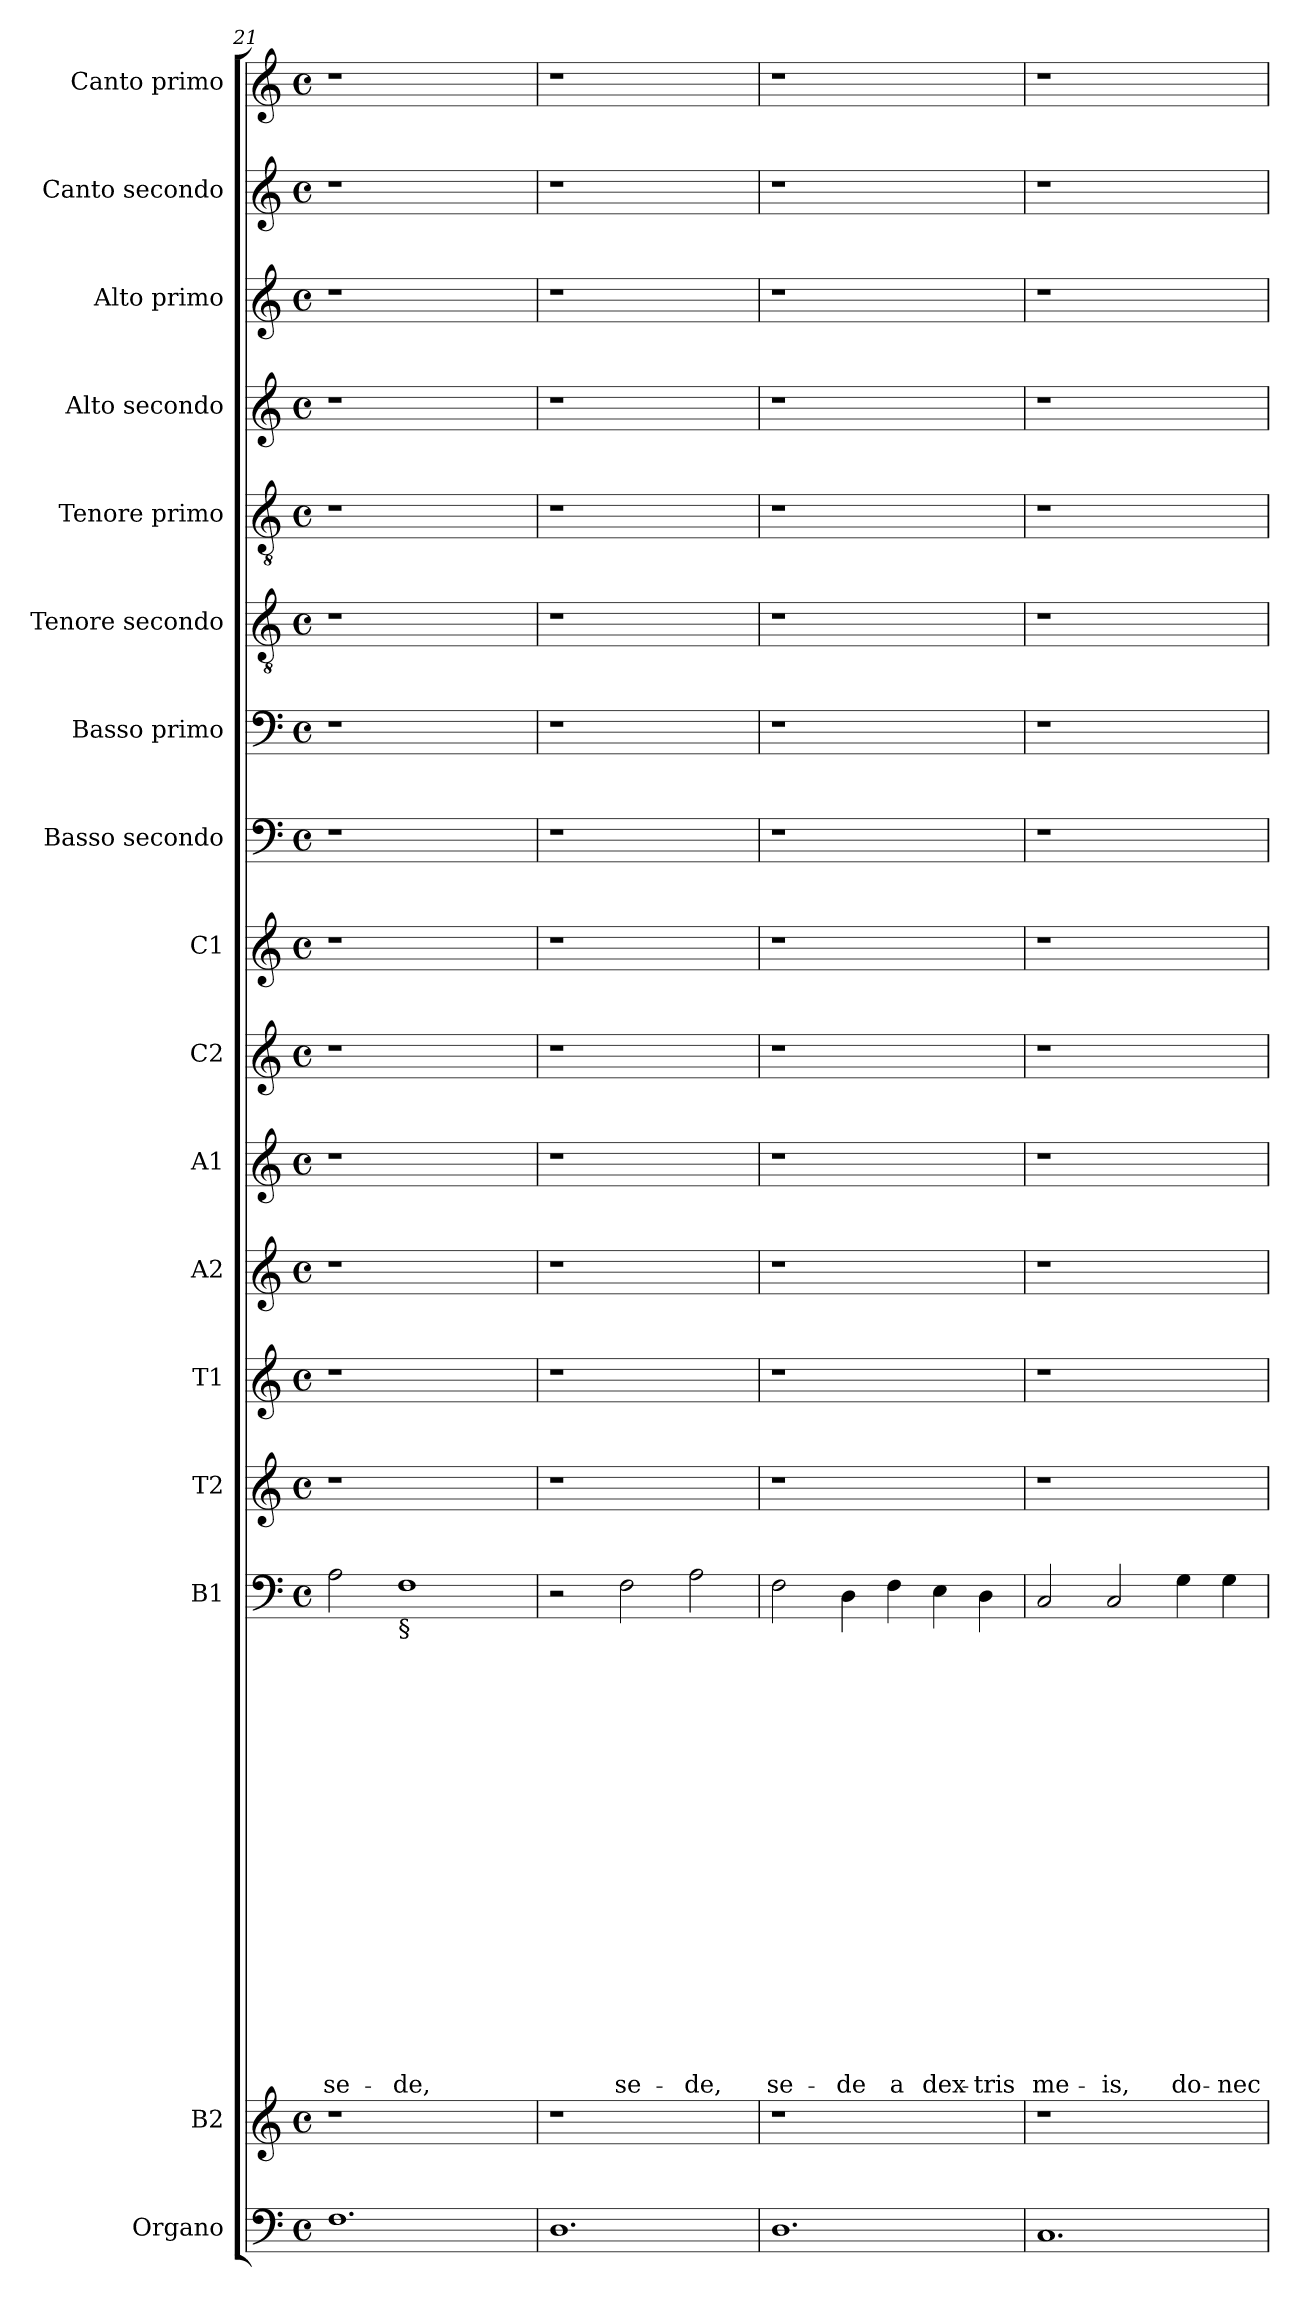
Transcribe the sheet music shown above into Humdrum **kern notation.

**kern	**kern	**kern	**text	**text	**text	**text	**text	**text	**text	**text	**text	**text	**text	**text	**text	**text	**text	**text	**text	**text	**text	**kern	**kern	**kern	**kern	**kern	**kern	**kern	**kern	**kern	**kern	**kern	**kern	**kern	**kern
*part17	*part16	*part15	*part15	*part15	*part15	*part15	*part15	*part15	*part15	*part15	*part15	*part15	*part15	*part15	*part15	*part15	*part15	*part15	*part15	*part15	*part15	*part14	*part13	*part12	*part11	*part10	*part9	*part8	*part7	*part6	*part5	*part4	*part3	*part2	*part1
*staff17	*staff16	*staff15	*staff15	*staff15	*staff15	*staff15	*staff15	*staff15	*staff15	*staff15	*staff15	*staff15	*staff15	*staff15	*staff15	*staff15	*staff15	*staff15	*staff15	*staff15	*staff15	*staff14	*staff13	*staff12	*staff11	*staff10	*staff9	*staff8	*staff7	*staff6	*staff5	*staff4	*staff3	*staff2	*staff1
*I"Organo	*I"B2	*I"B1	*	*	*	*	*	*	*	*	*	*	*	*	*	*	*	*	*	*	*	*I"T2	*I"T1	*I"A2	*I"A1	*I"C2	*I"C1	*I"Basso secondo	*I"Basso primo	*I"Tenore secondo	*I"Tenore primo	*I"Alto secondo	*I"Alto primo	*I"Canto secondo	*I"Canto primo
*I'Org.	*I'B2	*I'B1	*	*	*	*	*	*	*	*	*	*	*	*	*	*	*	*	*	*	*	*I'T2	*I'T1	*I'A2	*I'A1	*I'C2	*I'C1	*I'B2	*I'B1	*I'T2	*I'T1	*I'A2	*I'A1	*I'C2	*I'C1
*clefF4	*clefG2	*clefF4	*	*	*	*	*	*	*	*	*	*	*	*	*	*	*	*	*	*	*	*clefG2	*clefG2	*clefG2	*clefG2	*clefG2	*clefG2	*clefF4	*clefF4	*clefGv2	*clefGv2	*clefG2	*clefG2	*clefG2	*clefG2
*k[]	*k[]	*k[]	*	*	*	*	*	*	*	*	*	*	*	*	*	*	*	*	*	*	*	*k[]	*k[]	*k[]	*k[]	*k[]	*k[]	*k[]	*k[]	*k[]	*k[]	*k[]	*k[]	*k[]	*k[]
*C:	*C:	*C:	*	*	*	*	*	*	*	*	*	*	*	*	*	*	*	*	*	*	*	*C:	*C:	*C:	*C:	*C:	*C:	*C:	*C:	*C:	*C:	*C:	*C:	*C:	*C:
*M4/4	*M4/4	*M4/4	*	*	*	*	*	*	*	*	*	*	*	*	*	*	*	*	*	*	*	*M4/4	*M4/4	*M4/4	*M4/4	*M4/4	*M4/4	*M4/4	*M4/4	*M4/4	*M4/4	*M4/4	*M4/4	*M4/4	*M4/4
*met(c)	*met(c)	*met(c)	*	*	*	*	*	*	*	*	*	*	*	*	*	*	*	*	*	*	*	*met(c)	*met(c)	*met(c)	*met(c)	*met(c)	*met(c)	*met(c)	*met(c)	*met(c)	*met(c)	*met(c)	*met(c)	*met(c)	*met(c)
=21	=21	=21	=21	=21	=21	=21	=21	=21	=21	=21	=21	=21	=21	=21	=21	=21	=21	=21	=21	=21	=21	=21	=21	=21	=21	=21	=21	=21	=21	=21	=21	=21	=21	=21	=21
!	!	!	!	!	!	!	!	!	!	!	!	!	!	!	!	!	!	!	!	!	!LO:LY:b	!	!	!	!	!	!	!	!	!	!	!	!	!	!
1.F	1r	2A\	.	.	.	.	.	.	.	.	.	.	.	.	.	.	.	.	.	.	se-	1r	1r	1r	1r	1r	1r	1r	1r	1r	1r	1r	1r	1r	1r
!	!	!LO:TX:b:t=§	!	!	!	!	!	!	!	!	!	!	!	!	!	!	!	!	!	!	!	!	!	!	!	!	!	!	!	!	!	!	!	!	!
!	!	!	!	!	!	!	!	!	!	!	!	!	!	!	!	!	!	!	!	!	!LO:LY:b	!	!	!	!	!	!	!	!	!	!	!	!	!	!
.	.	1F	.	.	.	.	.	.	.	.	.	.	.	.	.	.	.	.	.	.	-de,	.	.	.	.	.	.	.	.	.	.	.	.	.	.
.	2ryy	.	.	.	.	.	.	.	.	.	.	.	.	.	.	.	.	.	.	.	.	2ryy	2ryy	2ryy	2ryy	2ryy	2ryy	2ryy	2ryy	2ryy	2ryy	2ryy	2ryy	2ryy	2ryy
=22	=22	=22	=22	=22	=22	=22	=22	=22	=22	=22	=22	=22	=22	=22	=22	=22	=22	=22	=22	=22	=22	=22	=22	=22	=22	=22	=22	=22	=22	=22	=22	=22	=22	=22	=22
1.D	1r	2r	.	.	.	.	.	.	.	.	.	.	.	.	.	.	.	.	.	.	.	1r	1r	1r	1r	1r	1r	1r	1r	1r	1r	1r	1r	1r	1r
!	!	!	!	!	!	!	!	!	!	!	!	!	!	!	!	!	!	!	!	!	!LO:LY:b	!	!	!	!	!	!	!	!	!	!	!	!	!	!
.	.	2F\	.	.	.	.	.	.	.	.	.	.	.	.	.	.	.	.	.	.	se-	.	.	.	.	.	.	.	.	.	.	.	.	.	.
!	!	!	!	!	!	!	!	!	!	!	!	!	!	!	!	!	!	!	!	!	!LO:LY:b	!	!	!	!	!	!	!	!	!	!	!	!	!	!
.	2ryy	2A\	.	.	.	.	.	.	.	.	.	.	.	.	.	.	.	.	.	.	-de,	2ryy	2ryy	2ryy	2ryy	2ryy	2ryy	2ryy	2ryy	2ryy	2ryy	2ryy	2ryy	2ryy	2ryy
=23	=23	=23	=23	=23	=23	=23	=23	=23	=23	=23	=23	=23	=23	=23	=23	=23	=23	=23	=23	=23	=23	=23	=23	=23	=23	=23	=23	=23	=23	=23	=23	=23	=23	=23	=23
!	!	!	!	!	!	!	!	!	!	!	!	!	!	!	!	!	!	!	!	!	!LO:LY:b	!	!	!	!	!	!	!	!	!	!	!	!	!	!
1.D	1r	2F\	.	.	.	.	.	.	.	.	.	.	.	.	.	.	.	.	.	.	se-	1r	1r	1r	1r	1r	1r	1r	1r	1r	1r	1r	1r	1r	1r
!	!	!	!	!	!	!	!	!	!	!	!	!	!	!	!	!	!	!	!	!	!LO:LY:b	!	!	!	!	!	!	!	!	!	!	!	!	!	!
.	.	4D\	.	.	.	.	.	.	.	.	.	.	.	.	.	.	.	.	.	.	-de	.	.	.	.	.	.	.	.	.	.	.	.	.	.
!	!	!	!	!	!	!	!	!	!	!	!	!	!	!	!	!	!	!	!	!	!LO:LY:b	!	!	!	!	!	!	!	!	!	!	!	!	!	!
.	.	4F\	.	.	.	.	.	.	.	.	.	.	.	.	.	.	.	.	.	.	a	.	.	.	.	.	.	.	.	.	.	.	.	.	.
!	!	!	!	!	!	!	!	!	!	!	!	!	!	!	!	!	!	!	!	!	!LO:LY:b	!	!	!	!	!	!	!	!	!	!	!	!	!	!
.	2ryy	4E\	.	.	.	.	.	.	.	.	.	.	.	.	.	.	.	.	.	.	dex-	2ryy	2ryy	2ryy	2ryy	2ryy	2ryy	2ryy	2ryy	2ryy	2ryy	2ryy	2ryy	2ryy	2ryy
!	!	!	!	!	!	!	!	!	!	!	!	!	!	!	!	!	!	!	!	!	!LO:LY:b:rj	!	!	!	!	!	!	!	!	!	!	!	!	!	!
.	.	4D\	.	.	.	.	.	.	.	.	.	.	.	.	.	.	.	.	.	.	-tris	.	.	.	.	.	.	.	.	.	.	.	.	.	.
=24	=24	=24	=24	=24	=24	=24	=24	=24	=24	=24	=24	=24	=24	=24	=24	=24	=24	=24	=24	=24	=24	=24	=24	=24	=24	=24	=24	=24	=24	=24	=24	=24	=24	=24	=24
!	!	!	!	!	!	!	!	!	!	!	!	!	!	!	!	!	!	!	!	!	!LO:LY:b	!	!	!	!	!	!	!	!	!	!	!	!	!	!
1.C	1r	2C/	.	.	.	.	.	.	.	.	.	.	.	.	.	.	.	.	.	.	me-	1r	1r	1r	1r	1r	1r	1r	1r	1r	1r	1r	1r	1r	1r
!	!	!	!	!	!	!	!	!	!	!	!	!	!	!	!	!	!	!	!	!	!LO:LY:b	!	!	!	!	!	!	!	!	!	!	!	!	!	!
.	.	2C/	.	.	.	.	.	.	.	.	.	.	.	.	.	.	.	.	.	.	-is,	.	.	.	.	.	.	.	.	.	.	.	.	.	.
!	!	!	!	!	!	!	!	!	!	!	!	!	!	!	!	!	!	!	!	!	!LO:LY:b	!	!	!	!	!	!	!	!	!	!	!	!	!	!
.	2ryy	4G\	.	.	.	.	.	.	.	.	.	.	.	.	.	.	.	.	.	.	do-	2ryy	2ryy	2ryy	2ryy	2ryy	2ryy	2ryy	2ryy	2ryy	2ryy	2ryy	2ryy	2ryy	2ryy
!	!	!	!	!	!	!	!	!	!	!	!	!	!	!	!	!	!	!	!	!	!LO:LY:b:rj	!	!	!	!	!	!	!	!	!	!	!	!	!	!
.	.	4G\	.	.	.	.	.	.	.	.	.	.	.	.	.	.	.	.	.	.	-nec	.	.	.	.	.	.	.	.	.	.	.	.	.	.
=	=	=	=	=	=	=	=	=	=	=	=	=	=	=	=	=	=	=	=	=	=	=	=	=	=	=	=	=	=	=	=	=	=	=	=
*-	*-	*-	*-	*-	*-	*-	*-	*-	*-	*-	*-	*-	*-	*-	*-	*-	*-	*-	*-	*-	*-	*-	*-	*-	*-	*-	*-	*-	*-	*-	*-	*-	*-	*-	*-
